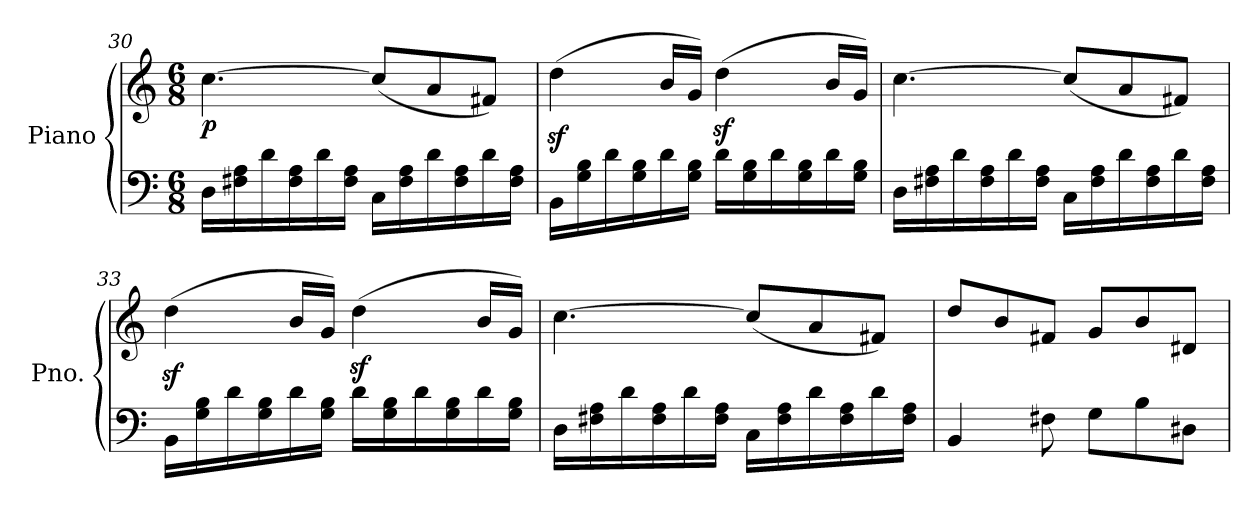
**kern	**kern	**dynam
*part1	*part1	*part1
*staff2	*staff1	*staff1/2
*I"Piano	*	*
*I'Pno.	*	*
*clefF4	*clefG2	*
*k[]	*k[]	*
*C:	*C:	*
*M6/8	*M6/8	*
=30	=30	=30
!	!	!LO:DY:b
16D\LL	[4.cc\	p
16F#X\ 16A\	.	.
16d\	.	.
16F#\ 16A\	.	.
16d\	.	.
16F#\ 16A\JJ	.	.
16C\LL	(8cc/L]	.
16F#\ 16A\	.	.
16d\	8a/	.
16F#\ 16A\	.	.
16d\	8f#X/J)	.
16F#\ 16A\JJ	.	.
=31	=31	=31
16BB\LL	(4ddz<\	.
16G\ 16B\	.	.
16d\	.	.
16G\ 16B\	.	.
16d\	16b/LL	.
16G\ 16B\JJ	16g/JJ)	.
16d\LL	(4ddz<\	.
16G\ 16B\	.	.
16d\	.	.
16G\ 16B\	.	.
16d\	16b/LL	.
16G\ 16B\JJ	16g/JJ)	.
!!LO:LB:g=z
=32	=32	=32
16D\LL	[4.cc\	.
16F#X\ 16A\	.	.
16d\	.	.
16F#\ 16A\	.	.
16d\	.	.
16F#\ 16A\JJ	.	.
16C\LL	(8cc/L]	.
16F#\ 16A\	.	.
16d\	8a/	.
16F#\ 16A\	.	.
16d\	8f#X/J)	.
16F#\ 16A\JJ	.	.
=33	=33	=33
16BB\LL	(4ddz<\	.
16G\ 16B\	.	.
16d\	.	.
16G\ 16B\	.	.
16d\	16b/LL	.
16G\ 16B\JJ	16g/JJ)	.
16d\LL	(4ddz>\	.
16G\ 16B\	.	.
16d\	.	.
16G\ 16B\	.	.
16d\	16b/LL	.
16G\ 16B\JJ	16g/JJ)	.
=34	=34	=34
16D\LL	[4.cc\	.
16F#X\ 16A\	.	.
16d\	.	.
16F#\ 16A\	.	.
16d\	.	.
16F#\ 16A\JJ	.	.
16C\LL	(8cc/L]	.
16F#\ 16A\	.	.
16d\	8a/	.
16F#\ 16A\	.	.
16d\	8f#X/J)	.
16F#\ 16A\JJ	.	.
!!LO:LB:g=z
=35	=35	=35
4BB/	8dd/L	.
.	8b/	.
8F#X\	8f#X/J	.
8G\L	8g/L	.
8B\	8b/	.
8D#X\J	8d#X/J	.
=	=	=
*-	*-	*-
